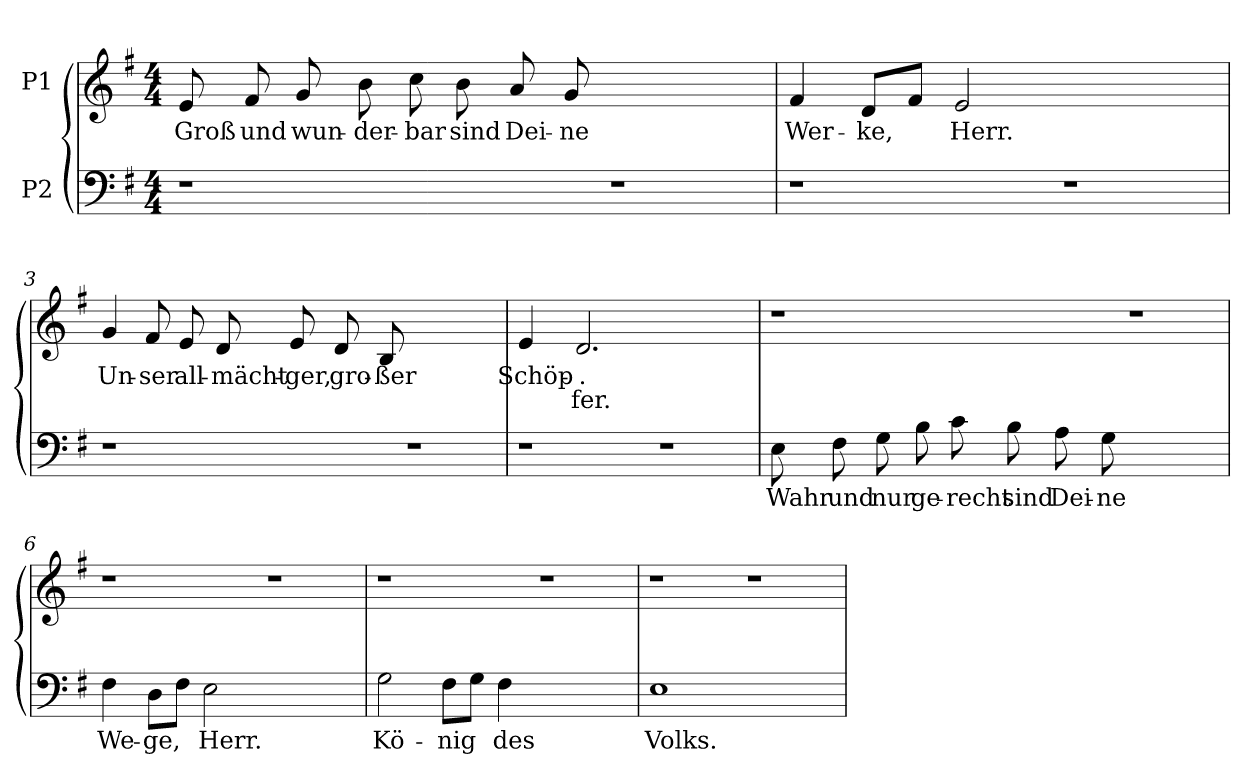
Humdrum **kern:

**kern	**text	**kern	**text	**text
*part2	*part2	*part1	*part1	*part1
*staff2	*staff2	*staff1	*staff1	*staff1
*I"P2	*	*I"P1	*	*
!!LO:PB:g=z
*clefF4	*	*clefG2	*	*
*k[f#]	*	*k[f#]	*	*
*G:	*	*G:	*	*
*M4/4	*	*M4/4	*	*
=1	=1	=1	=1	=1
!	!	!	!LO:LY:b:color=#000000	!
1r	.	8ei/	Groß	.
!	!	!	!LO:LY:b:color=#000000	!
.	.	8f#i/	und	.
!	!	!	!LO:LY:b:color=#000000	!
.	.	8gi/	wun-	.
!	!	!	!LO:LY:b:color=#000000	!
.	.	8bi\	-der-	.
!	!	!	!LO:LY:b:color=#000000	!
.	.	8cci\	-bar	.
!	!	!	!LO:LY:b:color=#000000	!
.	.	8bi\	sind	.
!	!	!	!LO:LY:b:color=#000000	!
.	.	8ai/	Dei-	.
!	!	!	!LO:LY:b:color=#000000	!
.	.	8gi/	-ne	.
1r	.	1ryy	.	.
=2	=2	=2	=2	=2
!	!	!	!LO:LY:b:color=#000000	!
1r	.	4f#i/	Wer-	.
!	!	!	!LO:LY:b:color=#000000	!
.	.	8di/L	-ke,	.
.	.	8f#i/J	.	.
!	!	!	!LO:LY:b:color=#000000	!
.	.	2ei/	Herr.	.
1r	.	1ryy	.	.
=3	=3	=3	=3	=3
!	!	!	!LO:LY:b:color=#000000	!
1r	.	4gi/	Un-	.
!	!	!	!LO:LY:b:color=#000000	!
.	.	8f#i/	-ser	.
!	!	!	!LO:LY:b:color=#000000	!
.	.	8ei/	all-	.
!	!	!	!LO:LY:b:color=#000000	!
.	.	8di/	-mächt-	.
!	!	!	!LO:LY:b:color=#000000	!
.	.	8ei/	-ger,	.
!	!	!	!LO:LY:b:color=#000000	!
.	.	8di/	gro-	.
!	!	!	!LO:LY:b:color=#000000	!
.	.	8Bi/	-ßer	.
1r	.	1ryy	.	.
!!LO:LB:g=z
=4	=4	=4	=4	=4
!	!	!	!LO:LY:b:color=#000000	!
1r	.	4ei/	Schöp-	.
!	!	!	!LO:LY:b:color=#000000	!LO:LY:b:color=#000000
.	.	2.di/	-.	fer.
1r	.	1ryy	.	.
=5	=5	=5	=5	=5
!	!LO:LY:a:color=#000000	!	!	!
8Ei\	Wahr	1r	.	.
!	!LO:LY:a:color=#000000	!	!	!
8F#i\	und	.	.	.
!	!LO:LY:a:color=#000000	!	!	!
8Gi\	nur	.	.	.
!	!LO:LY:a:color=#000000	!	!	!
8Bi\	ge-	.	.	.
!	!LO:LY:a:color=#000000	!	!	!
8ci\	-recht	.	.	.
!	!LO:LY:a:color=#000000	!	!	!
8Bi\	sind	.	.	.
!	!LO:LY:a:color=#000000	!	!	!
8Ai\	Dei-	.	.	.
!	!LO:LY:a:color=#000000	!	!	!
8Gi\	-ne	.	.	.
1ryy	.	1r	.	.
=6	=6	=6	=6	=6
!	!LO:LY:a:color=#000000	!	!	!
4F#i\	We-	1r	.	.
!	!LO:LY:a:color=#000000	!	!	!
8Di\L	-ge,	.	.	.
8F#i\J	.	.	.	.
!	!LO:LY:a:color=#000000	!	!	!
2Ei\	Herr.	.	.	.
1ryy	.	1r	.	.
=7	=7	=7	=7	=7
!	!LO:LY:a:color=#000000	!	!	!
2Gi\	Kö-	1r	.	.
!	!LO:LY:a:color=#000000	!	!	!
8F#i\L	-nig	.	.	.
8Gi\J	.	.	.	.
!	!LO:LY:a:color=#000000	!	!	!
4F#i\	des	.	.	.
1ryy	.	1r	.	.
=8	=8	=8	=8	=8
!	!LO:LY:a:color=#000000	!	!	!
1Ei	Volks.	1r	.	.
1ryy	.	1r	.	.
=	=	=	=	=
*-	*-	*-	*-	*-
